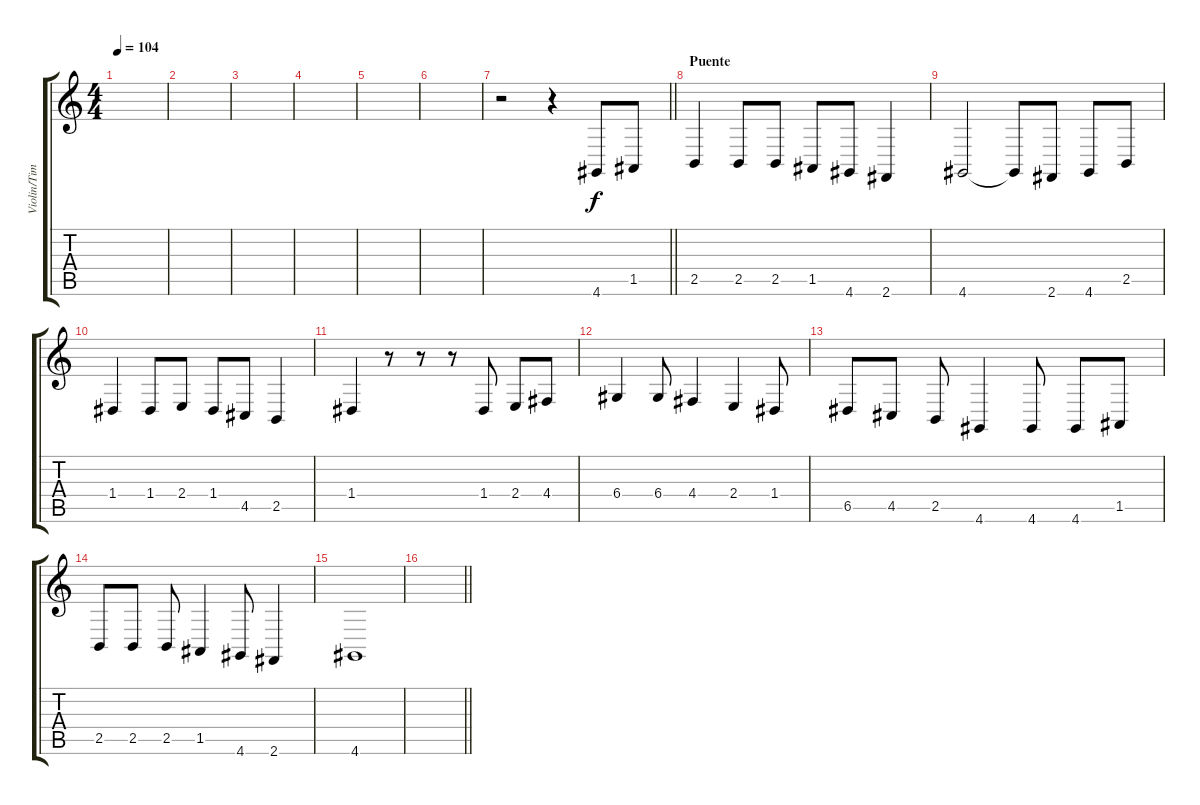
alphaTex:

\track ("Violin/Timo-Timo (Guitarra)" "Violin/Tim") {instrument violin}
\staff {score tabs}
\tuning (E4 B3 G3 D3 A2 E2) {hide}
\ts (4 4)
\tempo 104
\clef g2
\ks c
|
|
|
|
|
|
\barLineRight lightlight
r.2 r.4 4.6.8 1.5.8 |
\section ("" "Puente")
2.5.4 2.5.8 2.5.8 1.5.8 4.6.8 2.6.4 |
4.6.2 4.6{t}.8 2.6.8 4.6.8 2.5.8 |
1.4.4 1.4.8 2.4.8 1.4.8 4.5.8 2.5.4 |
1.4.4 r.8 r.8 r.8 1.4.8 2.4.8 4.4.8 |
6.4.4 6.4.8 4.4.4 2.4.4 1.4.8 |
6.5.8 4.5.8 2.5.8 4.6.4 4.6.8 4.6.8 1.5.8 |
2.5.8 2.5.8 2.5.8 1.5.4 4.6.8 2.6.4 |
4.6.1 |
\barLineRight lightlight
